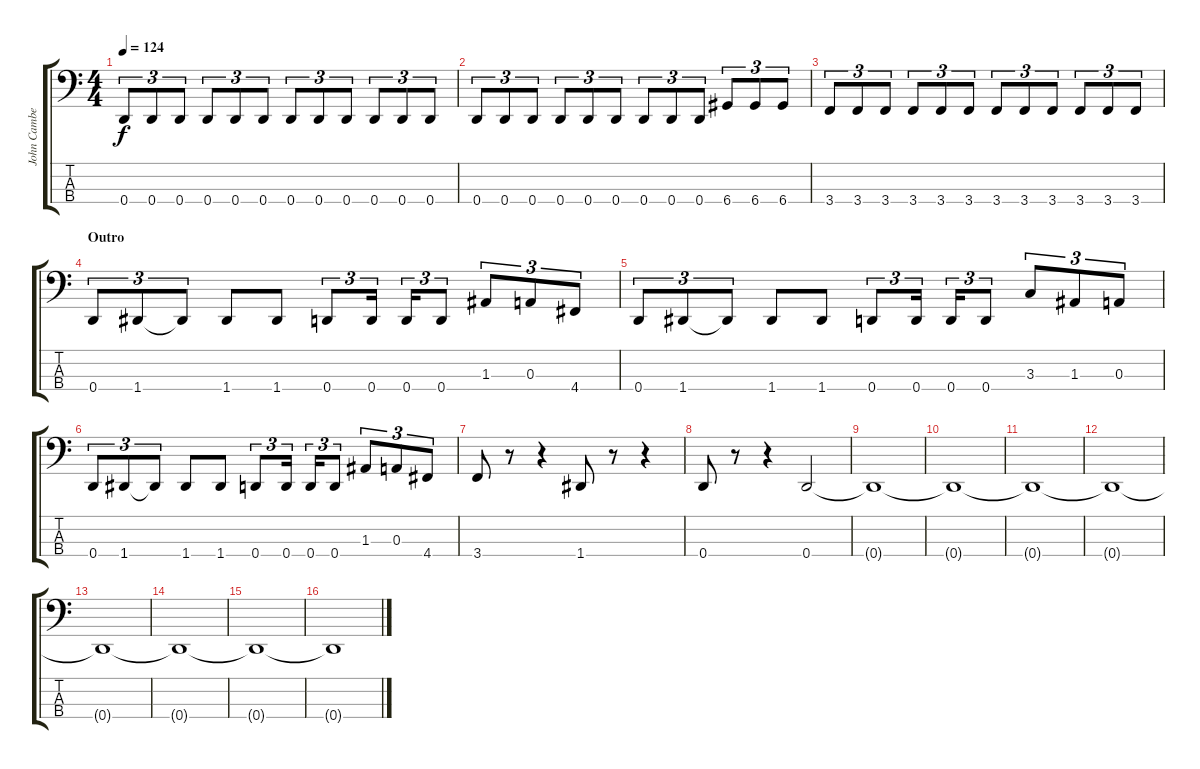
\track ("John Cambell" "John Cambe") {instrument electricbassfinger}
\staff {score tabs}
\tuning (G2 D2 A1 D1) {hide}
\ts (4 4)
\tempo 124
\clef f4
\ks c
0.4.8{tu (3 2) dy f} 0.4.8{tu (3 2)} 0.4.8{tu (3 2)} 0.4.8{tu (3 2)} 0.4.8{tu (3 2)} 0.4.8{tu (3 2)} 0.4.8{tu (3 2)} 0.4.8{tu (3 2)} 0.4.8{tu (3 2)} 0.4.8{tu (3 2)} 0.4.8{tu (3 2)} 0.4.8{tu (3 2)} |
0.4.8{tu (3 2)} 0.4.8{tu (3 2)} 0.4.8{tu (3 2)} 0.4.8{tu (3 2)} 0.4.8{tu (3 2)} 0.4.8{tu (3 2)} 0.4.8{tu (3 2)} 0.4.8{tu (3 2)} 0.4.8{tu (3 2)} 6.4.8{tu (3 2)} 6.4.8{tu (3 2)} 6.4.8{tu (3 2)} |
3.4.8{tu (3 2)} 3.4.8{tu (3 2)} 3.4.8{tu (3 2)} 3.4.8{tu (3 2)} 3.4.8{tu (3 2)} 3.4.8{tu (3 2)} 3.4.8{tu (3 2)} 3.4.8{tu (3 2)} 3.4.8{tu (3 2)} 3.4.8{tu (3 2)} 3.4.8{tu (3 2)} 3.4.8{tu (3 2)} |
\section ("" "Outro")
0.4.8{tu (3 2)} 1.4.8{tu (3 2)} 1.4{t}.8{tu (3 2)} 1.4.8 1.4.8 0.4.8{tu (3 2)} 0.4.16{tu (3 2)} 0.4.16{tu (3 2)} 0.4.8{tu (3 2)} 1.3.8{tu (3 2)} 0.3.8{tu (3 2)} 4.4.8{tu (3 2)} |
0.4.8{tu (3 2)} 1.4.8{tu (3 2)} 1.4{t}.8{tu (3 2)} 1.4.8 1.4.8 0.4.8{tu (3 2)} 0.4.16{tu (3 2)} 0.4.16{tu (3 2)} 0.4.8{tu (3 2)} 3.3.8{tu (3 2)} 1.3.8{tu (3 2)} 0.3.8{tu (3 2)} |
0.4.8{tu (3 2)} 1.4.8{tu (3 2)} 1.4{t}.8{tu (3 2)} 1.4.8 1.4.8 0.4.8{tu (3 2)} 0.4.16{tu (3 2)} 0.4.16{tu (3 2)} 0.4.8{tu (3 2)} 1.3.8{tu (3 2)} 0.3.8{tu (3 2)} 4.4.8{tu (3 2)} |
3.4.8 r.8 r.4 1.4.8 r.8 r.4 |
0.4.8 r.8 r.4 0.4.2 |
0.4{t}.1 |
0.4{t}.1 |
0.4{t}.1 |
0.4{t}.1 |
0.4{t}.1 |
0.4{t}.1 |
0.4{t}.1 |
0.4{t}.1
